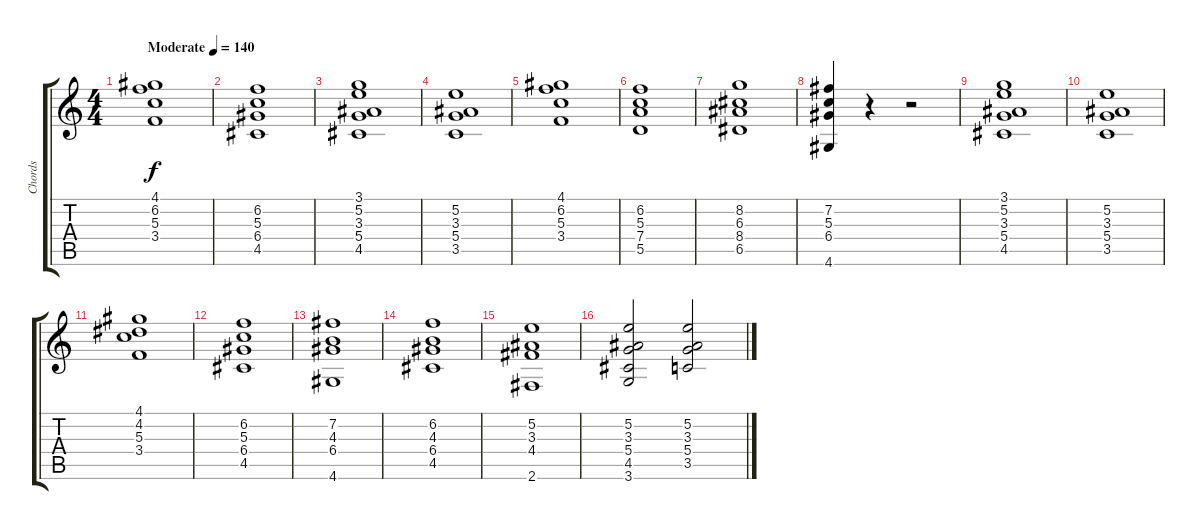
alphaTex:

\track ("Chords" "Chords") {instrument electricguitarjazz}
\staff {score tabs}
\tuning (E4 B3 G3 D3 A2 E2) {hide}
\ts (4 4)
\tempo (140 "Moderate")
\clef g2
\ks c
(4.1 6.2 5.3 3.4).1{dy f instrument electricguitarjazz} |
(6.2 5.3 6.4 4.5).1 |
(3.1 5.2 3.3 5.4 4.5).1 |
(5.2 3.3 5.4 3.5).1 |
(4.1 6.2 5.3 3.4).1 |
(6.2 5.3 7.4 5.5).1 |
(8.2 6.3 8.4 6.5).1 |
(7.2 5.3 6.4 4.6).4 r.4 r.2 |
(3.1 5.2 3.3 5.4 4.5).1 |
(5.2 3.3 5.4 3.5).1 |
(4.1 4.2 5.3 3.4).1 |
(6.2 5.3 6.4 4.5).1 |
(7.2 4.3 6.4 4.6).1 |
(6.2 4.3 6.4 4.5).1 |
(5.2 3.3 4.4 2.6).1 |
(5.2 3.3 5.4 4.5 3.6).2 (5.2 3.3 5.4 3.5).2
